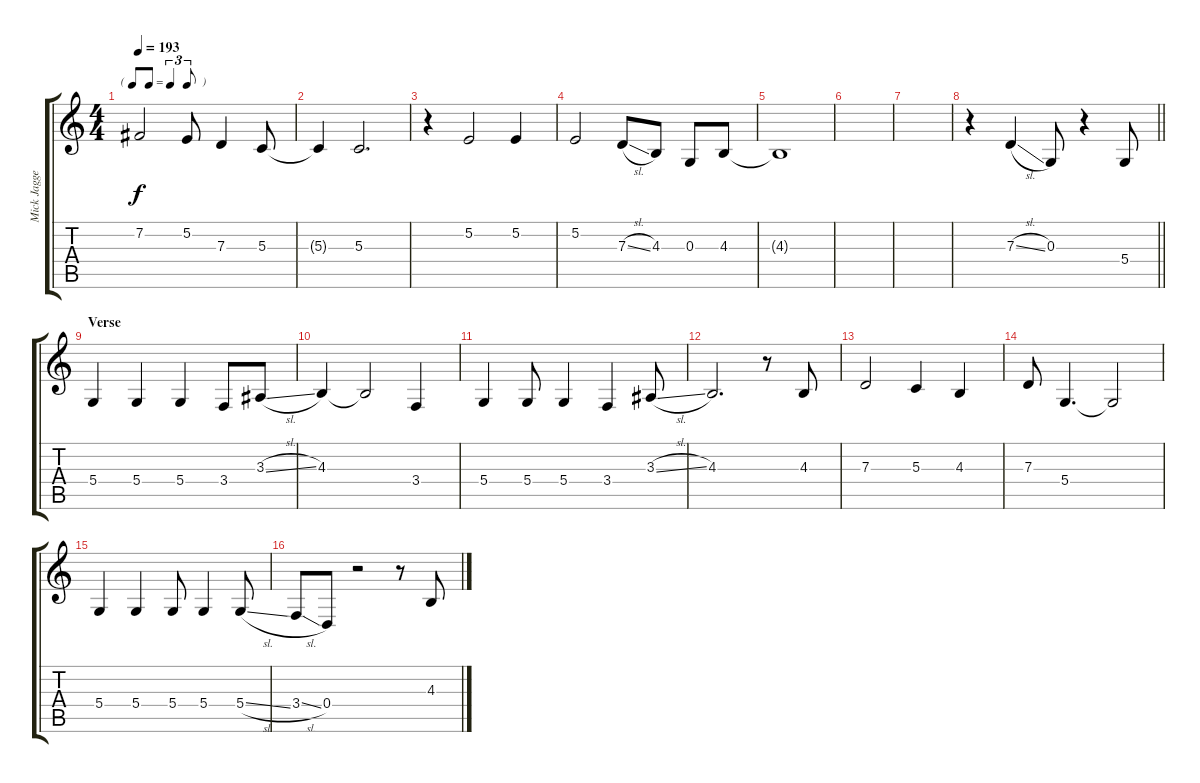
\track ("Mick Jagger" "Mick Jagge") {instrument trombone}
\staff {score tabs}
\tuning (E4 B3 G3 D3 A2 E2) {hide}
\ts (4 4)
\tf triplet8th
\tempo 193
\clef g2
\ks c
7.2.2{dy f} 5.2.8 7.3.4 5.3.8 |
5.3{t}.4 5.3.2{d} |
r.4 5.2.2 5.2.4 |
5.2.2 7.3{sl}.8 4.3.8 0.3.8 4.3.8 |
4.3{t}.1 |
|
|
\barLineRight lightlight
r.4 7.3{sl}.4 0.3.8 r.4 5.4.8 |
\section ("" "Verse")
5.4.4 5.4.4 5.4.4 3.4.8 3.3{sl}.8 |
4.3.4 4.3{t}.2 3.4.4 |
5.4.4 5.4.8 5.4.4 3.4.4 3.3{sl}.8 |
4.3.2{d} r.8 4.3.8 |
7.3.2 5.3.4 4.3.4 |
7.3.8 5.4.4{d} 5.4{t}.2 |
5.4.4 5.4.4 5.4.8 5.4.4 5.4{sl}.8 |
3.4{sl}.8 0.4.8 r.2 r.8 4.3.8
